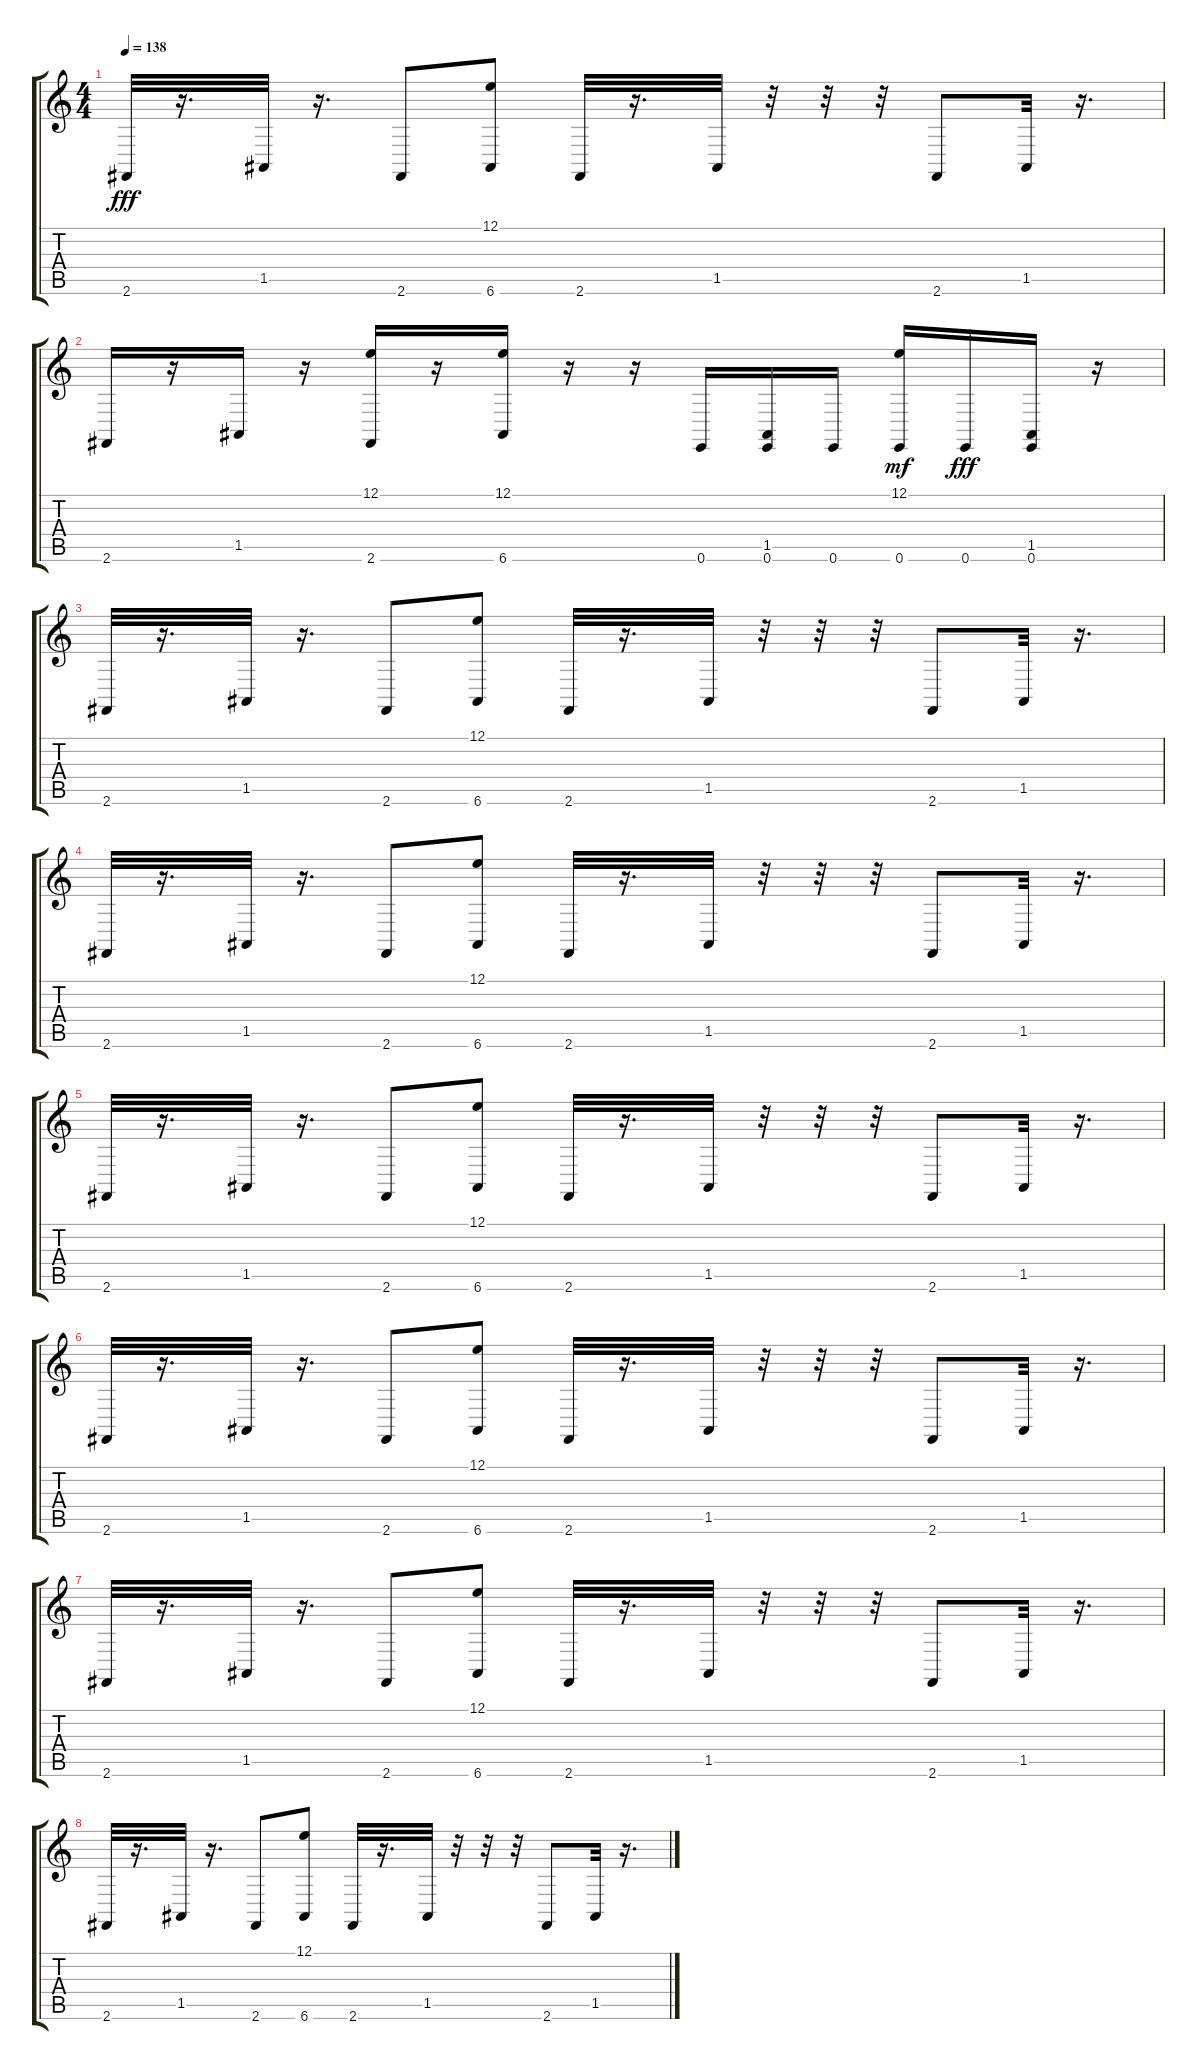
\track "" {instrument woodblock}
\staff {score tabs}
\tuning (E4 B3 G3 D3 A2 E2) {hide}
\ts (4 4)
\tempo 138
\clef g2
\ks c
2.6.32{dy fff} r.16{d} 1.5.32 r.16{d} 2.6.8 (12.1 6.6).8 2.6.32 r.16{d} 1.5.32 r.32 r.32 r.32 2.6.8 1.5.32 r.16{d} |
2.6.16 r.16 1.5.16 r.16 (12.1 2.6).16 r.16 (12.1 6.6).16 r.16 r.16 0.6.16 (1.5 0.6).16 0.6.16 (12.1 0.6).16{dy mf} 0.6.16{dy fff} (1.5 0.6).16 r.16 |
2.6.32 r.16{d} 1.5.32 r.16{d} 2.6.8 (12.1 6.6).8 2.6.32 r.16{d} 1.5.32 r.32 r.32 r.32 2.6.8 1.5.32 r.16{d} |
2.6.32 r.16{d} 1.5.32 r.16{d} 2.6.8 (12.1 6.6).8 2.6.32 r.16{d} 1.5.32 r.32 r.32 r.32 2.6.8 1.5.32 r.16{d} |
2.6.32 r.16{d} 1.5.32 r.16{d} 2.6.8 (12.1 6.6).8 2.6.32 r.16{d} 1.5.32 r.32 r.32 r.32 2.6.8 1.5.32 r.16{d} |
2.6.32 r.16{d} 1.5.32 r.16{d} 2.6.8 (12.1 6.6).8 2.6.32 r.16{d} 1.5.32 r.32 r.32 r.32 2.6.8 1.5.32 r.16{d} |
2.6.32 r.16{d} 1.5.32 r.16{d} 2.6.8 (12.1 6.6).8 2.6.32 r.16{d} 1.5.32 r.32 r.32 r.32 2.6.8 1.5.32 r.16{d} |
2.6.32 r.16{d} 1.5.32 r.16{d} 2.6.8 (12.1 6.6).8 2.6.32 r.16{d} 1.5.32 r.32 r.32 r.32 2.6.8 1.5.32 r.16{d}
